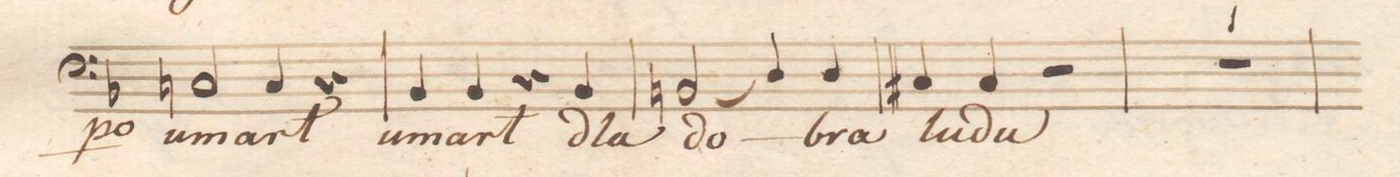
**kern	**text	**dynam
*I"Baʃso	*	*
*clefF4	*	*
*k[b-]	*	*
*met(c)	*	*
*M4/4	*	*
2Cn/	u-	p
4C/	-marł	.
4r	.	.
=42	=42	=42
4BB-/	u-	.
4BB-/	-marł	.
4r	.	.
4BB-/	dla	.
=43	=43	=43
(2BBn/	do-	.
4D/)	.	.
4D/	-bra	.
=44	=44	=44
4C#X/	lu-	.
4C#/	-du	.
2r	.	.
=45	=45	=45
1r	.	.
=46	=46	=46
*-	*-	*-
